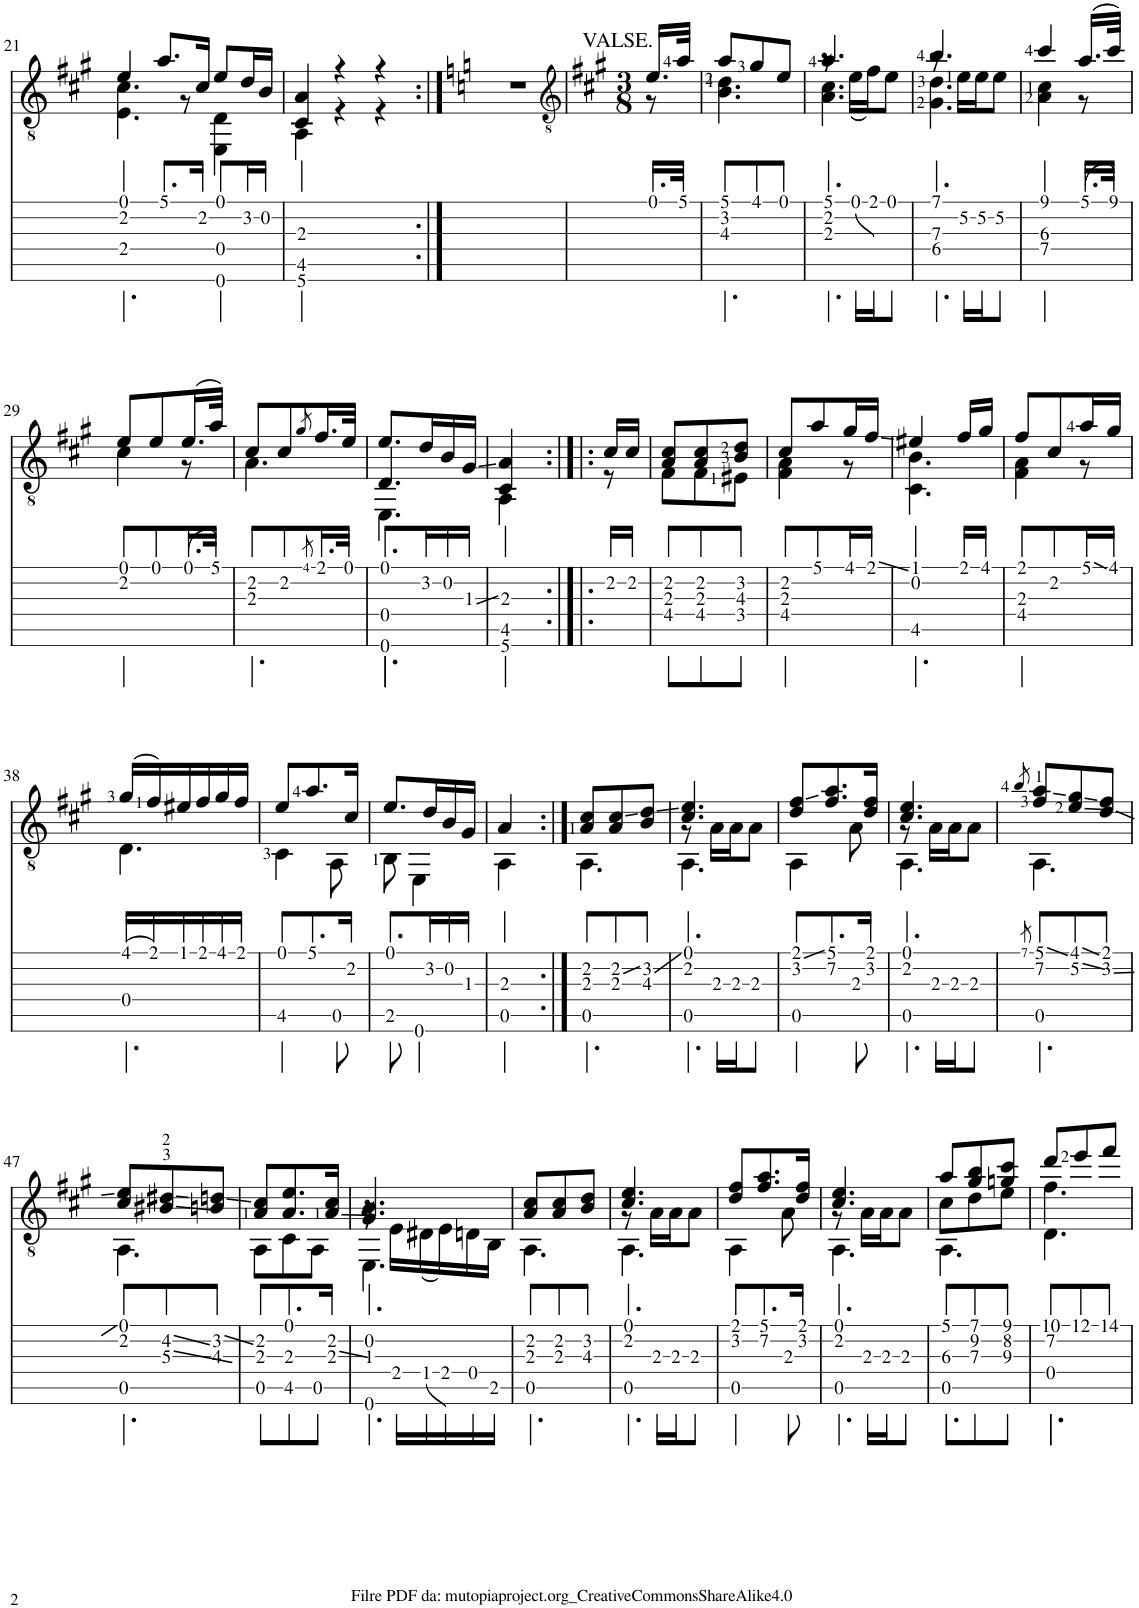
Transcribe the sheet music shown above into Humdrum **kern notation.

**kern	**kern
*part2	*part1
*staff2	*staff1
*I"Chitarra classica (Intavolatura)	*I"Guitar
!!LO:PB:g=z
*	*clefGv2
*k[f#c#g#]	*k[f#c#g#]
*M3/4	*M3/4
=21	=21
*^	*^
4e/	4.E\ 4.c#\	4e/	4.E\ 4.c#\
8.a/L	.	8.a/L	.
.	8r	.	8r
16c#/Jk	.	16c#/Jk	.
8e/L	4EE\ 4D\	8e/L	4EE\ 4D\
16d/L	.	16d/L	.
16B/JJ	.	16B/JJ	.
=22	=22	=22	=22
4C#/ 4A/	4AA\	4C#/ 4A/	4AA\
4r	4r	4r	4r
4r	4r	4r	4r
*v	*v	*	*
*	*v	*v
=23:|!	=23:|!
*k[]	*k[]
2.r	2.r
=24	=24
*clefGv2	*clefGv2
*k[f#c#g#]	*k[f#c#g#]
*M3/8	*M3/8
*^	*^
!	!	!LO:TX:a:t=VALSE.	!
16.e/LL	8r	16.e/LL	8r
32a/JJk	.	32a/JJk	.
=25	=25	=25	=25
8a/L	4.B\ 4.d\	8a/L	4.B\ 4.d\
8g#/	.	8g#/	.
8e/J	.	8e/J	.
=26	=26	=26	=26
*	*^	*	*^
4.a/	8r	4.A\ 4.c#\	4.a/	8r	4.A\ 4.c#\
.	(16e\LL	.	.	(16e\LL	.
.	16f#\J)	.	.	16f#\J)	.
.	8e\J	.	.	8e\J	.
=27	=27	=27	=27	=27	=27
4.b/	8r	4.G#\ 4.d\	4.b/	8r	4.G#\ 4.d\
.	16e\LL	.	.	16e\LL	.
.	16e\J	.	.	16e\J	.
.	8e\J	.	.	8e\J	.
*	*v	*v	*	*	*
*	*	*	*v	*v
=28	=28	=28	=28
4cc#/	4A\ 4c#\	4cc#/	4A\ 4c#\
(16.a/LL	8r	(16.a/LL	8r
32cc#/JJk)	.	32cc#/JJk)	.
!!LO:LB:g=z	!!
=29	=29	=29	=29
8e/L	4c#\	8e/L	4c#\
8e/	.	8e/	.
(16.e/L	8r	(16.e/L	8r
32a/JJk)	.	32a/JJk)	.
=30	=30	=30	=30
8c#/L	4.A\	8c#/L	4.A\
8c#/	.	8c#/	.
8qg#/	.	8qg#/	.
16.f#/L	.	16.f#/L	.
32e/JJk	.	32e/JJk	.
=31	=31	=31	=31
*	*^	*	*^
8.e/L	4.D\	4.EE\	8.e/L	4.D/	4.EE\
16d/L	.	.	16d/L	.	.
16B/	.	.	16B/	.	.
16G#/JJ	.	.	16G#/JJ	.	.
*	*v	*v	*	*	*
*	*	*	*v	*v
=32	=32	=32	=32
4C#/ 4A/	4AA\	4C#/ 4A/	4AA\
=33:|!|:	=33:|!|:	=33:|!|:	=33:|!|:
16c#/LL	8r	16c#/LL	8r
16c#/JJ	.	16c#/JJ	.
=34	=34	=34	=34
8A/ 8c#/L	8F#\L	8A/ 8c#/L	8F#\L
8A/ 8c#/	8F#\	8A/ 8c#/	8F#\
8B/ 8d/J	8E#X\J	8B/ 8d/J	8E#X\J
=35	=35	=35	=35
8c#/L	4F#\ 4A\	8c#/L	4F#\ 4A\
8a/	.	8a/	.
16g#/L	8r	16g#/L	8r
16f#/JJ	.	16f#/JJ	.
=36	=36	=36	=36
4e#X/	4.C#\ 4.B\	4e#X/	4.C#\ 4.B\
16f#/LL	.	16f#/LL	.
16g#/JJ	.	16g#/JJ	.
=37	=37	=37	=37
8f#/L	4F#\ 4A\	8f#/L	4F#\ 4A\
8c#/	.	8c#/	.
16a/L	8r	16a/L	8r
16g#/JJ	.	16g#/JJ	.
!!LO:LB:g=z	!!
=38	=38	=38	=38
(16g#/LL	4.D\	(16g#/LL	4.D\
16f#/)	.	16f#/)	.
16e#X/	.	16e#X/	.
16f#/	.	16f#/	.
16g#/	.	16g#/	.
16f#/JJ	.	16f#/JJ	.
=39	=39	=39	=39
8e/L	4C#\	8e/L	4C#\
8.a/	.	8.a/	.
.	8AA\	.	8AA\
16c#/Jk	.	16c#/Jk	.
=40	=40	=40	=40
8.e/L	8BB\	8.e/L	8BB\
.	4EE\	.	4EE\
16d/L	.	16d/L	.
16B/	.	16B/	.
16G#/JJ	.	16G#/JJ	.
=41	=41	=41	=41
4A/	4AA\	4A/	4AA\
=42:|!	=42:|!	=42:|!	=42:|!
8A/ 8c#/L	4.AA\	8A/ 8c#/L	4.AA\
8A/ 8c#/	.	8A/ 8c#/	.
8B/ 8d/J	.	8B/ 8d/J	.
=43	=43	=43	=43
*	*^	*	*^
4.c#/ 4.e/	8r	4.AA\	4.c#/ 4.e/	8r	4.AA\
.	16A\LL	.	.	16A\LL	.
.	16A\J	.	.	16A\J	.
.	8A\J	.	.	8A\J	.
*	*v	*v	*	*	*
*	*	*	*v	*v
=44	=44	=44	=44
8d/ 8f#/L	4AA\	8d/ 8f#/L	4AA\
8.f#/ 8.a/	.	8.f#/ 8.a/	.
.	8A\	.	8A\
16d/ 16f#/Jk	.	16d/ 16f#/Jk	.
=45	=45	=45	=45
*	*^	*	*^
4.c#/ 4.e/	8r	4.AA\	4.c#/ 4.e/	8r	4.AA\
.	16A\LL	.	.	16A\LL	.
.	16A\J	.	.	16A\J	.
.	8A\J	.	.	8A\J	.
*v	*v	*v	*	*	*
*	*v	*v	*v
=46	=46
8qb/	8qb/
*^	*^
8f#/ 8a/L	4.AA\	8f#/ 8a/L	4.AA\
8e/ 8g#/	.	8e/ 8g#/	.
8d/ 8f#/J	.	8d/ 8f#/J	.
!!LO:LB:g=z	!!
=47	=47	=47	=47
8c#/ 8e/L	4.AA\	8c#/ 8e/L	4.AA\
8B#X/ 8d#X/	.	8B#X/ 8d#X/	.
8Bn/ 8dn/J	.	8Bn/ 8dn/J	.
=48	=48	=48	=48
8A/ 8c#/L	8AA\L	8A/ 8c#/L	8AA\L
8.A/ 8.e/	8C#\	8.A/ 8.e/	8C#\
.	8AA\J	.	8AA\J
16A/ 16c#/Jk	.	16A/ 16c#/Jk	.
=49	=49	=49	=49
*	*^	*	*^
4.G#/ 4.B/	16r	4.EE\	4.G#/ 4.B/	16r	4.EE\
.	16E\LL	.	.	16E\LL	.
.	(16D#X\	.	.	(16D#X\	.
.	16E\)	.	.	16E\)	.
.	16Dn\	.	.	16Dn\	.
.	16BB\JJ	.	.	16BB\JJ	.
*	*v	*v	*	*	*
*	*	*	*v	*v
=50	=50	=50	=50
8A/ 8c#/L	4.AA\	8A/ 8c#/L	4.AA\
8A/ 8c#/	.	8A/ 8c#/	.
8B/ 8d/J	.	8B/ 8d/J	.
=51	=51	=51	=51
*	*^	*	*^
4.c#/ 4.e/	8r	4.AA\	4.c#/ 4.e/	8r	4.AA\
.	16A\LL	.	.	16A\LL	.
.	16A\J	.	.	16A\J	.
.	8A\J	.	.	8A\J	.
*	*v	*v	*	*	*
*	*	*	*v	*v
=52	=52	=52	=52
8d/ 8f#/L	4AA\	8d/ 8f#/L	4AA\
8.f#/ 8.a/	.	8.f#/ 8.a/	.
.	8A\	.	8A\
16d/ 16f#/Jk	.	16d/ 16f#/Jk	.
=53	=53	=53	=53
*	*^	*	*^
4.c#/ 4.e/	8r	4.AA\	4.c#/ 4.e/	8r	4.AA\
.	16A\LL	.	.	16A\LL	.
.	16A\J	.	.	16A\J	.
.	8A\J	.	.	8A\J	.
=54	=54	=54	=54	=54	=54
8a/L	8c#\L	4.AA\	8a/L	8c#\L	4.AA\
8g#/ 8b/	8d\	.	8g#/ 8b/	8d\	.
8gn/ 8cc#/J	8e\J	.	8gn/ 8cc#/J	8e\J	.
=55	=55	=55	=55	=55	=55
8dd/L	4.f#\	4.D\	8dd/L	4.f#\	4.D\
8ee/	.	.	8ee/	.	.
8ff#/J	.	.	8ff#/J	.	.
*v	*v	*v	*	*	*
*	*v	*v	*v
=	=
*-	*-
